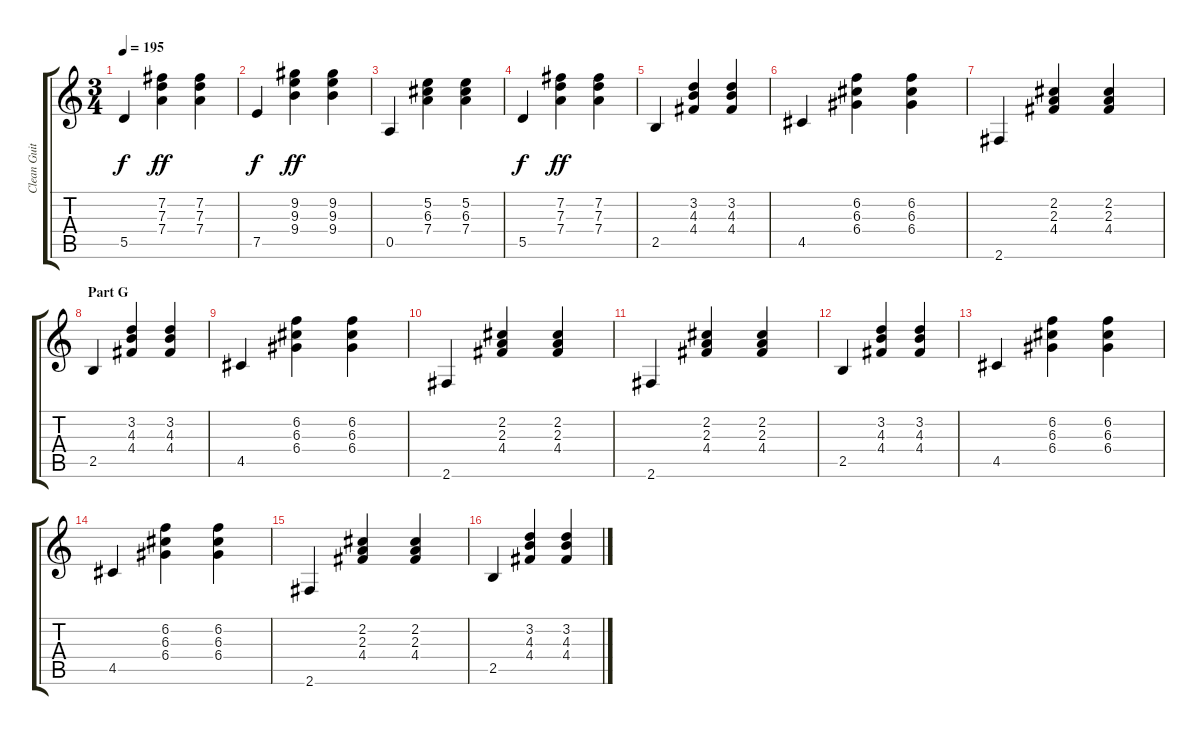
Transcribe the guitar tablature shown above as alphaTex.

\track ("Clean Guitar" "Clean Guit") {instrument electricguitarclean}
\staff {score tabs}
\tuning (E4 B3 G3 D3 A2 E2) {hide}
\ts (3 4)
\tempo 195
\clef g2
\ks c
5.5.4{dy f} (7.2 7.3 7.4).4{dy ff} (7.2 7.3 7.4).4 |
7.5.4{dy f} (9.2 9.3 9.4).4{dy ff} (9.2 9.3 9.4).4 |
0.5.4 (5.2 6.3 7.4).4 (5.2 6.3 7.4).4 |
5.5.4{dy f} (7.2 7.3 7.4).4{dy ff} (7.2 7.3 7.4).4 |
2.5.4 (3.2 4.3 4.4).4 (3.2 4.3 4.4).4 |
4.5.4 (6.2 6.3 6.4).4 (6.2 6.3 6.4).4 |
2.6.4 (2.2 2.3 4.4).4 (2.2 2.3 4.4).4 |
\section ("" "Part G")
2.5.4 (3.2 4.3 4.4).4 (3.2 4.3 4.4).4 |
4.5.4 (6.2 6.3 6.4).4 (6.2 6.3 6.4).4 |
2.6.4 (2.2 2.3 4.4).4 (2.2 2.3 4.4).4 |
2.6.4 (2.2 2.3 4.4).4 (2.2 2.3 4.4).4 |
2.5.4 (3.2 4.3 4.4).4 (3.2 4.3 4.4).4 |
4.5.4 (6.2 6.3 6.4).4 (6.2 6.3 6.4).4 |
4.5.4 (6.2 6.3 6.4).4 (6.2 6.3 6.4).4 |
2.6.4 (2.2 2.3 4.4).4 (2.2 2.3 4.4).4 |
2.5.4 (3.2 4.3 4.4).4 (3.2 4.3 4.4).4
